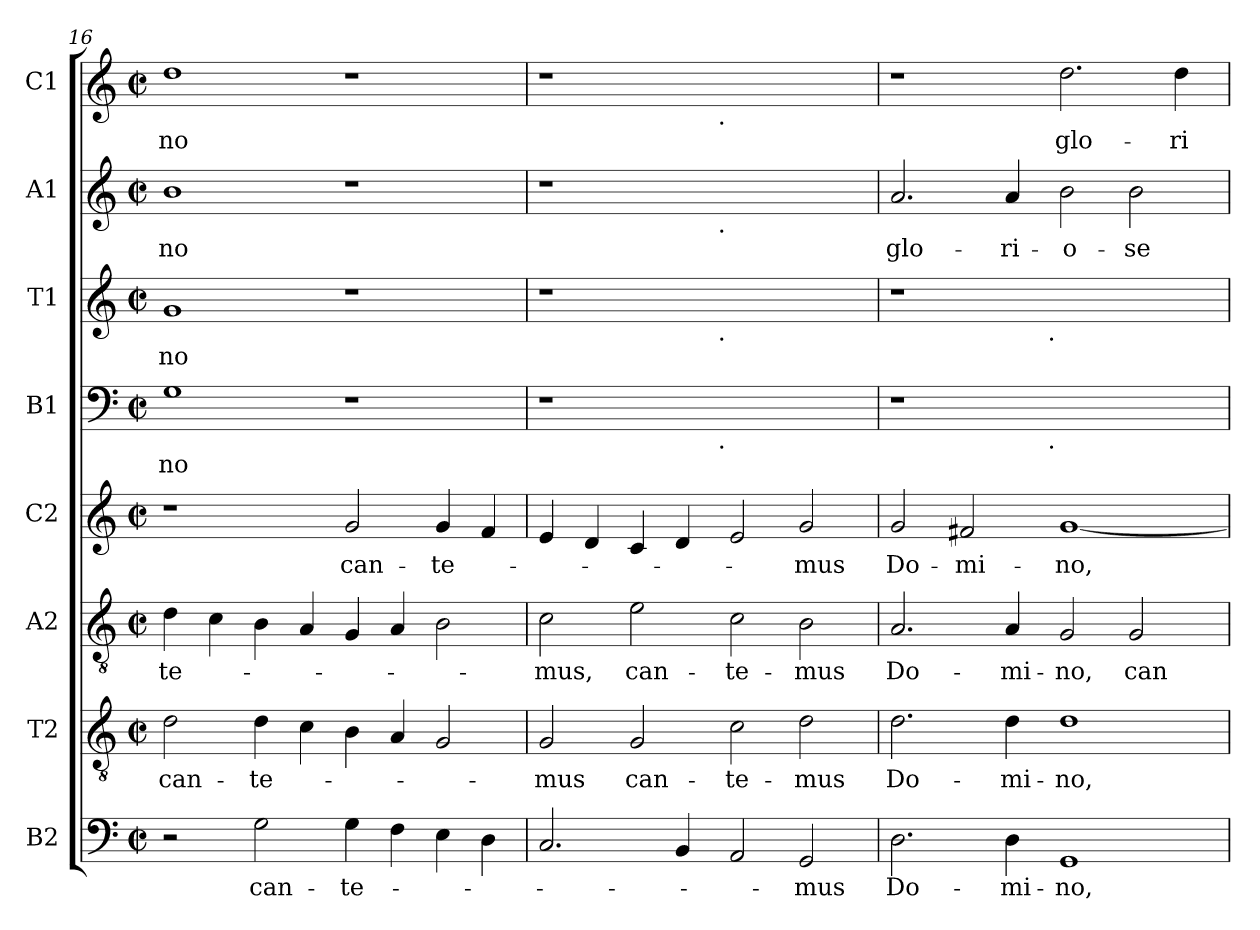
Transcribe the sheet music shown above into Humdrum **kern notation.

**kern	**text	**kern	**text	**kern	**text	**kern	**text	**kern	**text	**kern	**text	**kern	**text	**kern	**text
*part8	*part8	*part7	*part7	*part6	*part6	*part5	*part5	*part4	*part4	*part3	*part3	*part2	*part2	*part1	*part1
*staff8	*staff8	*staff7	*staff7	*staff6	*staff6	*staff5	*staff5	*staff4	*staff4	*staff3	*staff3	*staff2	*staff2	*staff1	*staff1
*I"B2	*	*I"T2	*	*I"A2	*	*I"C2	*	*I"B1	*	*I"T1	*	*I"A1	*	*I"C1	*
*I'B2	*	*I'T2	*	*I'A2	*	*I'C2	*	*I'B1	*	*I'T1	*	*I'A1	*	*I'C1	*
*clefF4	*	*clefGv2	*	*clefGv2	*	*clefG2	*	*clefF4	*	*clefG2	*	*clefG2	*	*clefG2	*
*k[]	*	*k[]	*	*k[]	*	*k[]	*	*k[]	*	*k[]	*	*k[]	*	*k[]	*
*C:	*	*C:	*	*C:	*	*C:	*	*C:	*	*C:	*	*C:	*	*C:	*
*M2/2	*	*M2/2	*	*M2/2	*	*M2/2	*	*M2/2	*	*M2/2	*	*M2/2	*	*M2/2	*
*met(c|)	*	*met(c|)	*	*met(c|)	*	*met(c|)	*	*met(c|)	*	*met(c|)	*	*met(c|)	*	*met(c|)	*
=16	=16	=16	=16	=16	=16	=16	=16	=16	=16	=16	=16	=16	=16	=16	=16
!	!	!	!LO:LY:b	!	!LO:LY:b	!	!	!	!LO:LY:b	!	!LO:LY:b	!	!LO:LY:b	!	!LO:LY:b
2r	.	2d\	can-	4d\	-te-	1r	.	1G	-no	1g	-no	1b	-no	1dd	-no
.	.	.	.	4c\	.	.	.	.	.	.	.	.	.	.	.
!	!LO:LY:b	!	!LO:LY:b	!	!	!	!	!	!	!	!	!	!	!	!
2G\	can-	4d\	-te-	4B\	.	.	.	.	.	.	.	.	.	.	.
.	.	4c\	.	4A/	.	.	.	.	.	.	.	.	.	.	.
!	!LO:LY:b	!	!	!	!	!	!LO:LY:b	!	!	!	!	!	!	!	!
4G\	-te-	4B\	.	4G/	.	2g/	can-	1r	.	1r	.	1r	.	1r	.
4F\	.	4A/	.	4A/	.	.	.	.	.	.	.	.	.	.	.
!	!	!	!	!	!	!	!LO:LY:b	!	!	!	!	!	!	!	!
4E\	.	2G/	.	2B\	.	4g/	-te-	.	.	.	.	.	.	.	.
4D\	.	.	.	.	.	4f/	.	.	.	.	.	.	.	.	.
=17	=17	=17	=17	=17	=17	=17	=17	=17	=17	=17	=17	=17	=17	=17	=17
!	!	!	!LO:LY:b	!	!LO:LY:b	!	!	!	!	!	!	!	!	!	!
*	*	*	*	*	*	*	*	*^	*	*^	*	*^	*	*^	*
2.C/	.	2G/	-mus	2c\	-mus,	4e/	.	1r	2ryy	.	1r	2ryy	.	1r	2ryy	.	1r	2ryy	.
.	.	.	.	.	.	4d/	.	.	.	.	.	.	.	.	.	.	.	.	.
!	!	!	!LO:LY:b	!	!LO:LY:b	!	!	!	!	!	!	!	!	!	!	!	!	!	!
.	.	2G/	can-	2e\	can-	4c/	.	.	4...ryy	.	.	4...ryy	.	.	4...ryy	.	.	4...ryy	.
4BB/	.	.	.	.	.	4d/	.	.	.	.	.	.	.	.	.	.	.	.	.
!	!	!	!	!	!	!	!	!	!	!	!	!	!	!	!	!	!	!LO:TX:b:t=.	!
!	!	!	!	!	!	!	!	!	!	!	!	!	!	!	!LO:TX:b:t=.	!	!	!	!
!	!	!	!	!	!	!	!	!	!	!	!	!LO:TX:b:t=.	!	!	!	!	!	!	!
!	!	!	!	!	!	!	!	!	!LO:TX:b:t=.	!	!	!	!	!	!	!	!	!	!
.	.	.	.	.	.	.	.	.	1ryy	.	.	1ryy	.	.	1ryy	.	.	1ryy	.
!	!	!	!LO:LY:b	!	!LO:LY:b	!	!	!	!	!	!	!	!	!	!	!	!	!	!
2AA/	.	2c\	-te-	2c\	-te-	2e/	.	1ryy	.	.	1ryy	.	.	1ryy	.	.	1ryy	.	.
!	!LO:LY:b	!	!LO:LY:b	!	!LO:LY:b	!	!LO:LY:b	!	!	!	!	!	!	!	!	!	!	!	!
2GG/	-mus	2d\	-mus	2B\	-mus	2g/	-mus	.	.	.	.	.	.	.	.	.	.	.	.
.	.	.	.	.	.	.	.	.	32ryy	.	.	32ryy	.	.	32ryy	.	.	32ryy	.
!!LO:LB:g=z
=18	=18	=18	=18	=18	=18	=18	=18	=18	=18	=18	=18	=18	=18	=18	=18	=18	=18	=18	=18
!	!	!	!	!	!	!	!	!	!	!	!	!	!	!	!	!	!LO:TX:a:t=1 8	!	!
!	!LO:LY:b	!	!LO:LY:b	!	!LO:LY:b	!	!LO:LY:b	!	!	!	!	!	!	!	!	!LO:LY:b	!	!	!
*	*	*	*	*	*	*	*	*	*	*	*	*	*	*v	*v	*	*	*	*
*	*	*	*	*	*	*	*	*	*	*	*	*	*	*	*	*v	*v	*
2.D\	Do-	2.d\	Do-	2.A/	Do-	2g/	Do-	1r	2ryy	.	1r	2ryy	.	2.a/	glo-	1r	.
!	!	!	!	!	!	!	!LO:LY:b	!	!	!	!	!	!	!	!	!	!
.	.	.	.	.	.	2f#X/	-mi-	.	4...ryy	.	.	4...ryy	.	.	.	.	.
!	!LO:LY:b	!	!LO:LY:b	!	!LO:LY:b	!	!	!	!	!	!	!	!	!	!LO:LY:b	!	!
4D\	-mi-	4d\	-mi-	4A/	-mi-	.	.	.	.	.	.	.	.	4a/	-ri-	.	.
!	!	!	!	!	!	!	!	!	!	!	!	!LO:TX:b:t=.	!	!	!	!	!
!	!	!	!	!	!	!	!	!	!LO:TX:b:t=.	!	!	!	!	!	!	!	!
.	.	.	.	.	.	.	.	.	1ryy	.	.	1ryy	.	.	.	.	.
!	!LO:LY:b	!	!LO:LY:b	!	!LO:LY:b	!	!LO:LY:b	!	!	!	!	!	!	!	!LO:LY:b	!	!LO:LY:b
1GG	-no,	1d	-no,	2G/	-no,	[<1g	-no,	1ryy	.	.	1ryy	.	.	2b\	-o-	2.dd\	glo-
!	!	!	!	!	!LO:LY:b	!	!	!	!	!	!	!	!	!	!LO:LY:b	!	!
.	.	.	.	2G/	can-	.	.	.	.	.	.	.	.	2b\	-se	.	.
!	!	!	!	!	!	!	!	!	!	!	!	!	!	!	!	!	!LO:LY:b
.	.	.	.	.	.	.	.	.	.	.	.	.	.	.	.	4dd\	-ri-
.	.	.	.	.	.	.	.	.	32ryy	.	.	32ryy	.	.	.	.	.
*	*	*	*	*	*	*	*	*v	*v	*	*	*	*	*	*	*	*
*	*	*	*	*	*	*	*	*	*	*v	*v	*	*	*	*	*
=	=	=	=	=	=	=	=	=	=	=	=	=	=	=	=
*-	*-	*-	*-	*-	*-	*-	*-	*-	*-	*-	*-	*-	*-	*-	*-
